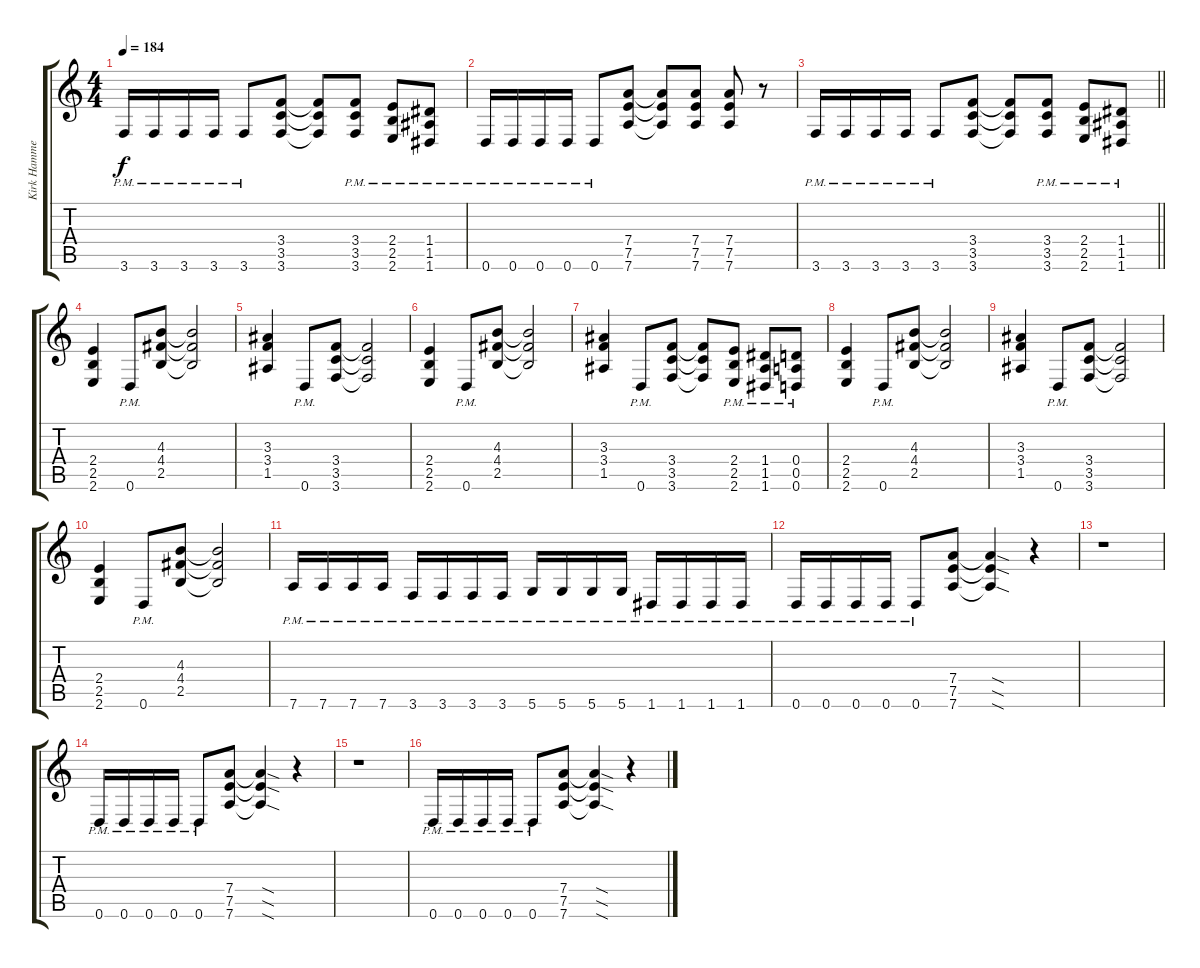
\track ("Kirk Hammet" "Kirk Hamme") {instrument distortionguitar}
\staff {score tabs}
\tuning (E4 B3 G3 D3 A2 D2) {hide}
\ts (4 4)
\tempo 184
\clef g2
\ks c
3.6{pm}.16{dy f} 3.6{pm}.16 3.6{pm}.16 3.6{pm}.16 3.6{pm}.8 (3.4 3.5 3.6).8 (3.4{t} 3.5{t} 3.6{t}).8 (3.4{pm} 3.5{pm} 3.6{pm}).8 (2.4{pm} 2.5{pm} 2.6{pm}).8 (1.4{pm} 1.5{pm} 1.6{pm}).8 |
0.6{pm}.16 0.6{pm}.16 0.6{pm}.16 0.6{pm}.16 0.6{pm}.8 (7.4 7.5 7.6).8 (7.4{t} 7.5{t} 7.6{t}).8 (7.4 7.5 7.6).8 (7.4 7.5 7.6).8 r.8 |
\barLineRight lightlight
3.6{pm}.16 3.6{pm}.16 3.6{pm}.16 3.6{pm}.16 3.6{pm}.8 (3.4 3.5 3.6).8 (3.4{t} 3.5{t} 3.6{t}).8 (3.4{pm} 3.5{pm} 3.6{pm}).8 (2.4{pm} 2.5{pm} 2.6{pm}).8 (1.4{pm} 1.5{pm} 1.6{pm}).8 |
\section ("" "")
(2.4 2.5 2.6).4 0.6{pm}.8 (4.3 4.4 2.5).8 (4.3{t} 4.4{t} 2.5{t}).2 |
(3.3 3.4 1.5).4 0.6{pm}.8 (3.4 3.5 3.6).8 (3.4{t} 3.5{t} 3.6{t}).2 |
(2.4 2.5 2.6).4 0.6{pm}.8 (4.3 4.4 2.5).8 (4.3{t} 4.4{t} 2.5{t}).2 |
(3.3 3.4 1.5).4 0.6{pm}.8 (3.4 3.5 3.6).8 (3.4{t} 3.5{t} 3.6{t}).8 (2.4{pm} 2.5{pm} 2.6{pm}).8 (1.4{pm} 1.5{pm} 1.6{pm}).8 (0.4{pm} 0.5{pm} 0.6{pm}).8 |
(2.4 2.5 2.6).4 0.6{pm}.8 (4.3 4.4 2.5).8 (4.3{t} 4.4{t} 2.5{t}).2 |
(3.3 3.4 1.5).4 0.6{pm}.8 (3.4 3.5 3.6).8 (3.4{t} 3.5{t} 3.6{t}).2 |
(2.4 2.5 2.6).4 0.6{pm}.8 (4.3 4.4 2.5).8 (4.3{t} 4.4{t} 2.5{t}).2 |
7.6{pm}.16 7.6{pm}.16 7.6{pm}.16 7.6{pm}.16 3.6{pm}.16 3.6{pm}.16 3.6{pm}.16 3.6{pm}.16 5.6{pm}.16 5.6{pm}.16 5.6{pm}.16 5.6{pm}.16 1.6{pm}.16 1.6{pm}.16 1.6{pm}.16 1.6{pm}.16 |
0.6{pm}.16 0.6{pm}.16 0.6{pm}.16 0.6{pm}.16 0.6{pm}.8 (7.4 7.5 7.6).8 (7.4{sod t} 7.5{sod t} 7.6{sod t}).4 r.4 |
r.1 |
0.6{pm}.16 0.6{pm}.16 0.6{pm}.16 0.6{pm}.16 0.6{pm}.8 (7.4 7.5 7.6).8 (7.4{sod t} 7.5{sod t} 7.6{sod t}).4 r.4 |
r.1 |
0.6{pm}.16 0.6{pm}.16 0.6{pm}.16 0.6{pm}.16 0.6{pm}.8 (7.4 7.5 7.6).8 (7.4{sod t} 7.5{sod t} 7.6{sod t}).4 r.4
